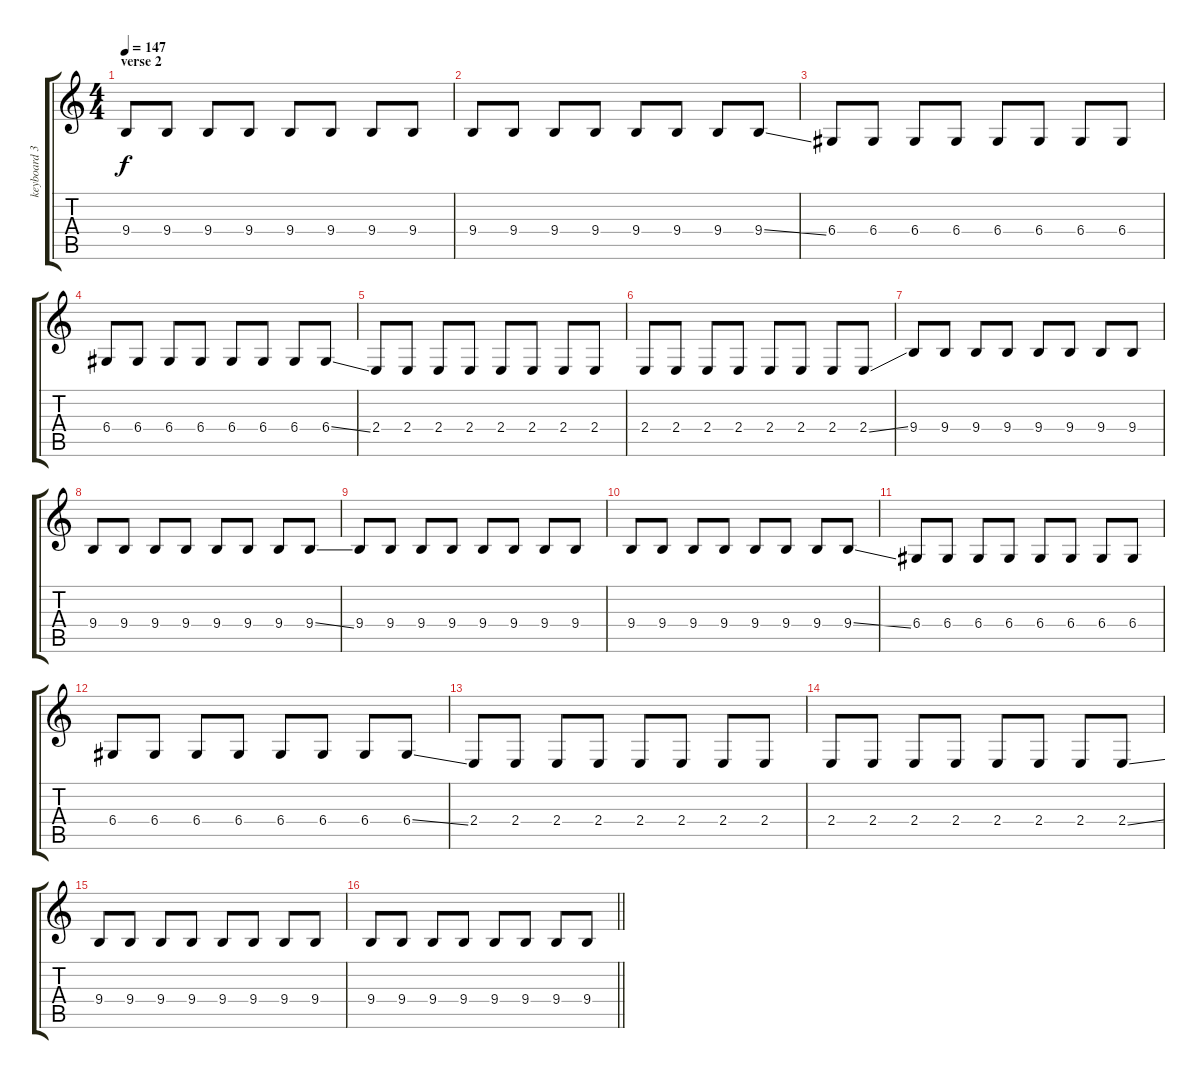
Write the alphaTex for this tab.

\track ("keyboard 3" "keyboard 3") {instrument pad3polysynth}
\staff {score tabs}
\tuning (E4 B3 G3 D3 A2 E2) {hide}
\ts (4 4)
\section ("" "verse 2")
\tempo 147
\clef g2
\ks c
9.4.8{dy f} 9.4.8 9.4.8 9.4.8 9.4.8 9.4.8 9.4.8 9.4.8 |
9.4.8 9.4.8 9.4.8 9.4.8 9.4.8 9.4.8 9.4.8 9.4{ss}.8 |
6.4.8 6.4.8 6.4.8 6.4.8 6.4.8 6.4.8 6.4.8 6.4.8 |
6.4.8 6.4.8 6.4.8 6.4.8 6.4.8 6.4.8 6.4.8 6.4{ss}.8 |
2.4.8 2.4.8 2.4.8 2.4.8 2.4.8 2.4.8 2.4.8 2.4.8 |
2.4.8 2.4.8 2.4.8 2.4.8 2.4.8 2.4.8 2.4.8 2.4{ss}.8 |
9.4.8 9.4.8 9.4.8 9.4.8 9.4.8 9.4.8 9.4.8 9.4.8 |
9.4.8 9.4.8 9.4.8 9.4.8 9.4.8 9.4.8 9.4.8 9.4{ss}.8 |
9.4.8 9.4.8 9.4.8 9.4.8 9.4.8 9.4.8 9.4.8 9.4.8 |
9.4.8 9.4.8 9.4.8 9.4.8 9.4.8 9.4.8 9.4.8 9.4{ss}.8 |
6.4.8 6.4.8 6.4.8 6.4.8 6.4.8 6.4.8 6.4.8 6.4.8 |
6.4.8 6.4.8 6.4.8 6.4.8 6.4.8 6.4.8 6.4.8 6.4{ss}.8 |
2.4.8 2.4.8 2.4.8 2.4.8 2.4.8 2.4.8 2.4.8 2.4.8 |
2.4.8 2.4.8 2.4.8 2.4.8 2.4.8 2.4.8 2.4.8 2.4{ss}.8 |
9.4.8 9.4.8 9.4.8 9.4.8 9.4.8 9.4.8 9.4.8 9.4.8 |
\barLineRight lightlight
9.4.8 9.4.8 9.4.8 9.4.8 9.4.8 9.4.8 9.4.8 9.4{ss}.8
